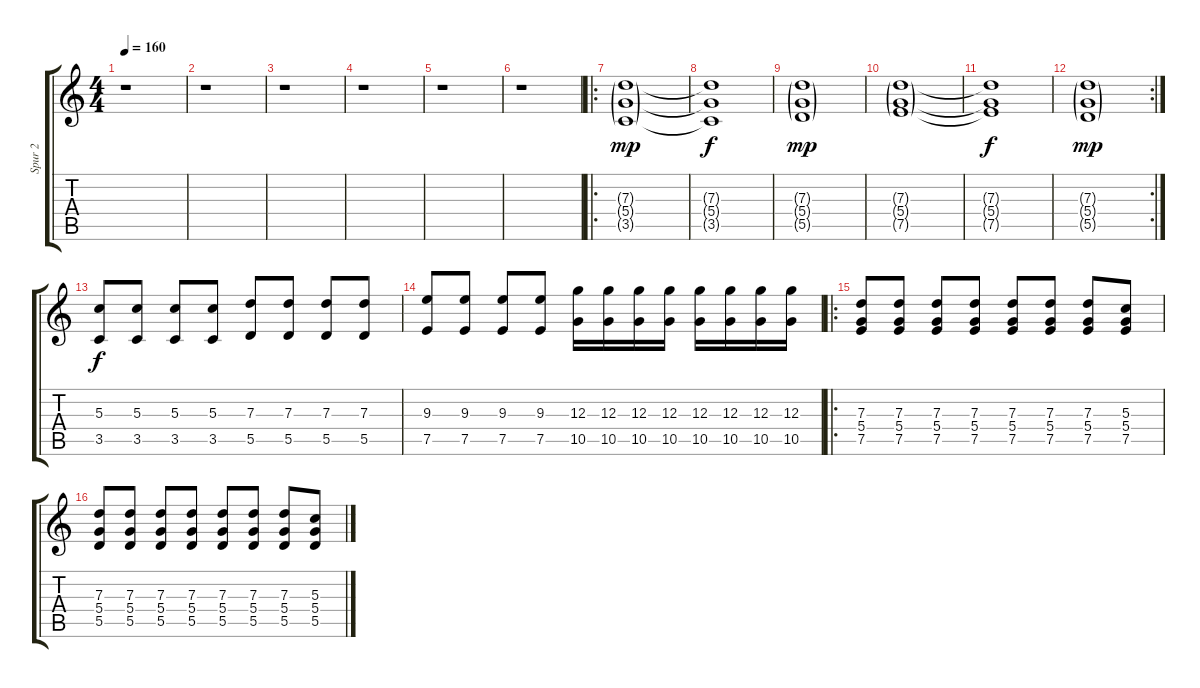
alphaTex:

\track ("Spur 2" "Spur 2") {instrument distortionguitar}
\staff {score tabs}
\tuning (E4 B3 G3 D3 A2 E2) {hide}
\ts (4 4)
\tempo 160
\clef g2
\ks c
r.1{dy mp instrument distortionguitar} |
r.1 |
r.1 |
r.1 |
r.1 |
r.1 |
\ro
(7.3{g} 5.4{g} 3.5{g}).1{instrument electricguitarjazz} |
(7.3{t} 5.4{t} 3.5{t}).1{dy f} |
(7.3{g} 5.4{g} 5.5{g}).1{dy mp} |
(7.3{g} 5.4{g} 7.5{g}).1 |
(7.3{t} 5.4{t} 7.5{t}).1{dy f} |
\rc 2
(7.3{g} 5.4{g} 5.5{g}).1{dy mp} |
(5.3 3.5).8{dy f instrument distortionguitar} (5.3 3.5).8 (5.3 3.5).8 (5.3 3.5).8 (7.3 5.5).8 (7.3 5.5).8 (7.3 5.5).8 (7.3 5.5).8 |
(9.3 7.5).8 (9.3 7.5).8 (9.3 7.5).8 (9.3 7.5).8 (12.3 10.5).16 (12.3 10.5).16 (12.3 10.5).16 (12.3 10.5).16 (12.3 10.5).16 (12.3 10.5).16 (12.3 10.5).16 (12.3 10.5).16 |
\ro
(7.3 5.4 7.5).8{instrument distortionguitar} (7.3 5.4 7.5).8 (7.3 5.4 7.5).8 (7.3 5.4 7.5).8 (7.3 5.4 7.5).8 (7.3 5.4 7.5).8 (7.3 5.4 7.5).8 (5.3 5.4 7.5).8 |
(7.3 5.4 5.5).8 (7.3 5.4 5.5).8 (7.3 5.4 5.5).8 (7.3 5.4 5.5).8 (7.3 5.4 5.5).8 (7.3 5.4 5.5).8 (7.3 5.4 5.5).8 (5.3 5.4 5.5).8
